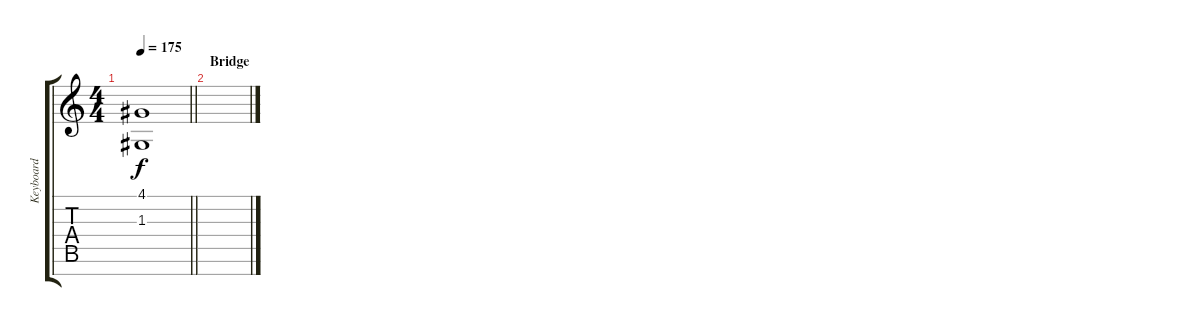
\track ("Keyboard" "Keyboard") {instrument pad4choir}
\staff {score tabs}
\tuning (E4 B3 G3 D3 A2 E2 B1) {hide}
\ts (4 4)
\tempo 175
\clef g2
\barLineRight lightlight
\ks c
(4.1{t} 1.3{t}).1{dy f} |
\section ("" "Bridge")
